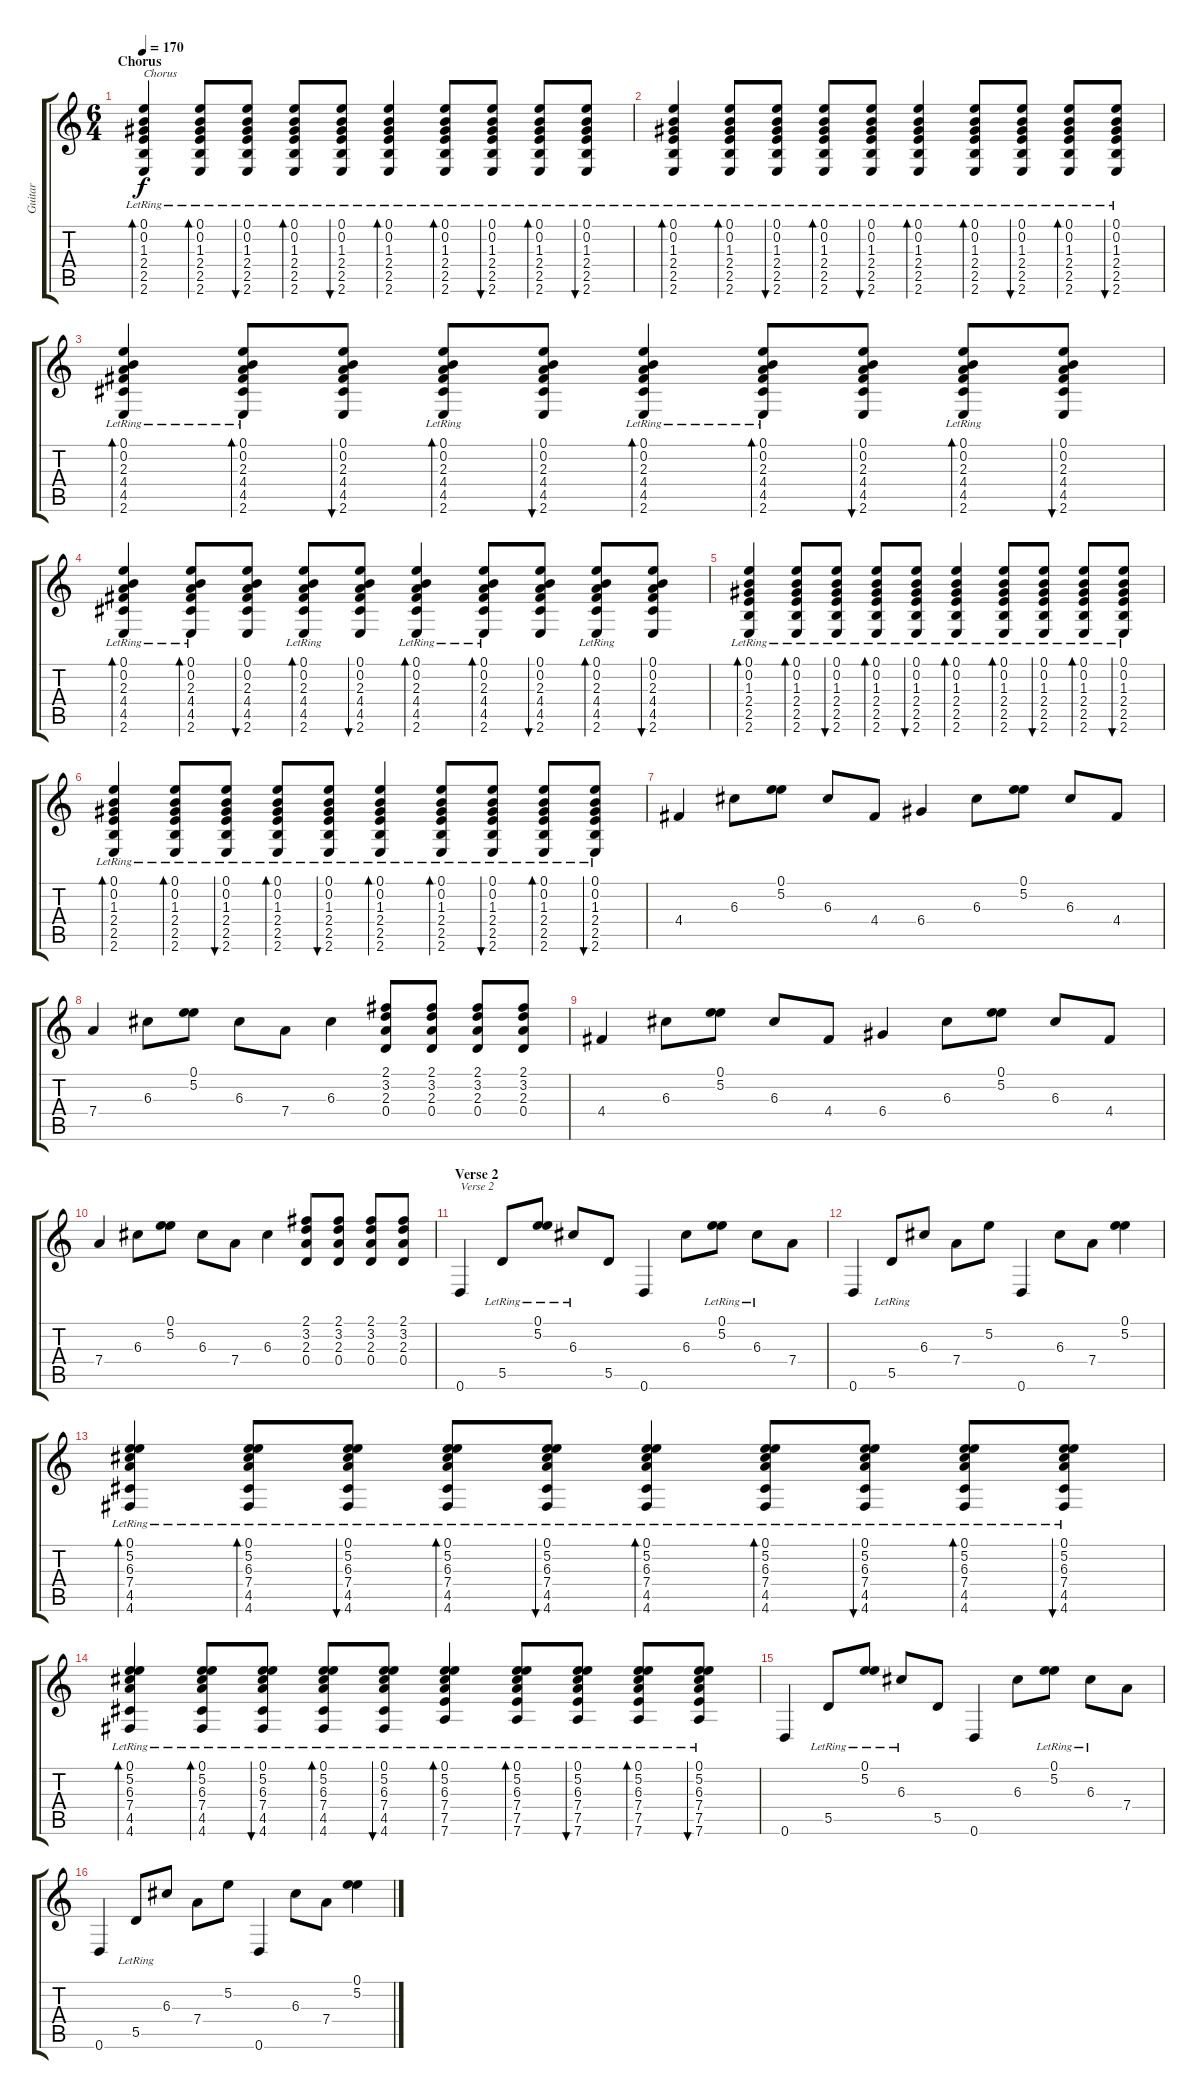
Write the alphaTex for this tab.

\track ("Guitar" "Guitar") {instrument acousticguitarsteel}
\staff {score tabs}
\tuning (E4 B3 G3 D3 A2 D2) {hide}
\ts (6 4)
\section ("" "Chorus")
\tempo 170
\clef g2
\ks c
(0.1 0.2 1.3{lr} 2.4{lr} 2.5 2.6).4{bd 60 txt "Chorus" dy f} (0.1 0.2 1.3{lr} 2.4{lr} 2.5 2.6).8{bd 30} (0.1 0.2 1.3{lr} 2.4 2.5 2.6).8{bu 30} (0.1 0.2 1.3{lr} 2.4{lr} 2.5 2.6).8{bd 30} (0.1 0.2 1.3{lr} 2.4 2.5 2.6).8{bu 30} (0.1 0.2 1.3{lr} 2.4 2.5 2.6).4{bd 60} (0.1 0.2 1.3{lr} 2.4{lr} 2.5 2.6).8{bd 30} (0.1 0.2 1.3{lr} 2.4 2.5 2.6).8{bu 30} (0.1 0.2 1.3{lr} 2.4{lr} 2.5 2.6).8{bd 30} (0.1 0.2 1.3{lr} 2.4 2.5 2.6).8{bu 30} |
(0.1 0.2 1.3{lr} 2.4{lr} 2.5 2.6).4{bd 60} (0.1 0.2 1.3{lr} 2.4{lr} 2.5 2.6).8{bd 30} (0.1 0.2 1.3{lr} 2.4 2.5 2.6).8{bu 30} (0.1 0.2 1.3{lr} 2.4{lr} 2.5 2.6).8{bd 30} (0.1 0.2 1.3{lr} 2.4 2.5 2.6).8{bu 30} (0.1 0.2 1.3{lr} 2.4 2.5 2.6).4{bd 60} (0.1 0.2 1.3{lr} 2.4{lr} 2.5 2.6).8{bd 30} (0.1 0.2 1.3{lr} 2.4 2.5 2.6).8{bu 30} (0.1 0.2 1.3{lr} 2.4{lr} 2.5 2.6).8{bd 30} (0.1 0.2 1.3{lr} 2.4 2.5 2.6).8{bu 30} |
(0.1 0.2 2.3 4.4 4.5{lr} 2.6{lr}).4{bd 60} (0.1 0.2 2.3 4.4 4.5{lr} 2.6{lr}).8{bd 30} (0.1 0.2 2.3 4.4 4.5 2.6).8{bu 30} (0.1 0.2 2.3 4.4{lr} 4.5 2.6).8{bd 30} (0.1 0.2 2.3 4.4 4.5 2.6).8{bu 30} (0.1 0.2 2.3 4.4 4.5 2.6{lr}).4{bd 60} (0.1 0.2 2.3 4.4 4.5{lr} 2.6{lr}).8{bd 30} (0.1 0.2 2.3 4.4 4.5 2.6).8{bu 30} (0.1 0.2 2.3 4.4{lr} 4.5 2.6).8{bd 30} (0.1 0.2 2.3 4.4 4.5 2.6).8{bu 30} |
(0.1 0.2 2.3 4.4 4.5{lr} 2.6{lr}).4{bd 60} (0.1 0.2 2.3 4.4 4.5{lr} 2.6{lr}).8{bd 30} (0.1 0.2 2.3 4.4 4.5 2.6).8{bu 30} (0.1 0.2 2.3 4.4{lr} 4.5 2.6).8{bd 30} (0.1 0.2 2.3 4.4 4.5 2.6).8{bu 30} (0.1 0.2 2.3 4.4 4.5 2.6{lr}).4{bd 60} (0.1 0.2 2.3 4.4 4.5{lr} 2.6{lr}).8{bd 30} (0.1 0.2 2.3 4.4 4.5 2.6).8{bu 30} (0.1 0.2 2.3 4.4{lr} 4.5 2.6).8{bd 30} (0.1 0.2 2.3 4.4 4.5 2.6).8{bu 30} |
(0.1 0.2 1.3{lr} 2.4{lr} 2.5 2.6).4{bd 60} (0.1 0.2 1.3{lr} 2.4{lr} 2.5 2.6).8{bd 30} (0.1 0.2 1.3{lr} 2.4 2.5 2.6).8{bu 30} (0.1 0.2 1.3{lr} 2.4{lr} 2.5 2.6).8{bd 30} (0.1 0.2 1.3{lr} 2.4 2.5 2.6).8{bu 30} (0.1 0.2 1.3{lr} 2.4 2.5 2.6).4{bd 60} (0.1 0.2 1.3{lr} 2.4{lr} 2.5 2.6).8{bd 30} (0.1 0.2 1.3{lr} 2.4 2.5 2.6).8{bu 30} (0.1 0.2 1.3{lr} 2.4{lr} 2.5 2.6).8{bd 30} (0.1 0.2 1.3{lr} 2.4 2.5 2.6).8{bu 30} |
(0.1 0.2 1.3{lr} 2.4{lr} 2.5 2.6).4{bd 60} (0.1 0.2 1.3{lr} 2.4{lr} 2.5 2.6).8{bd 30} (0.1 0.2 1.3{lr} 2.4 2.5 2.6).8{bu 30} (0.1 0.2 1.3{lr} 2.4{lr} 2.5 2.6).8{bd 30} (0.1 0.2 1.3{lr} 2.4 2.5 2.6).8{bu 30} (0.1 0.2 1.3{lr} 2.4 2.5 2.6).4{bd 60} (0.1 0.2 1.3{lr} 2.4{lr} 2.5 2.6).8{bd 30} (0.1 0.2 1.3{lr} 2.4 2.5 2.6).8{bu 30} (0.1 0.2 1.3{lr} 2.4{lr} 2.5 2.6).8{bd 30} (0.1 0.2 1.3{lr} 2.4 2.5 2.6).8{bu 30} |
4.4.4 6.3.8 (0.1 5.2).8 6.3.8 4.4.8 6.4.4 6.3.8 (0.1 5.2).8 6.3.8 4.4.8 |
7.4.4 6.3.8 (0.1 5.2).8 6.3.8 7.4.8 6.3.4 (2.1 3.2 2.3 0.4).8 (2.1 3.2 2.3 0.4).8 (2.1 3.2 2.3 0.4).8 (2.1 3.2 2.3 0.4).8 |
4.4.4 6.3.8 (0.1 5.2).8 6.3.8 4.4.8 6.4.4 6.3.8 (0.1 5.2).8 6.3.8 4.4.8 |
7.4.4 6.3.8 (0.1 5.2).8 6.3.8 7.4.8 6.3.4 (2.1 3.2 2.3 0.4).8 (2.1 3.2 2.3 0.4).8 (2.1 3.2 2.3 0.4).8 (2.1 3.2 2.3 0.4).8 |
\section ("" "Verse 2")
0.6.4{txt "Verse 2"} 5.5{lr}.8 (0.1 5.2{lr}).8 6.3{lr}.8 5.5.8 0.6.4 6.3.8 (0.1 5.2{lr}).8 6.3{lr}.8 7.4.8 |
0.6.4 5.5{lr}.8 6.3.8 7.4.8 5.2.8 0.6.4 6.3.8 7.4.8 (0.1 5.2).4 |
(0.1 5.2 6.3{lr} 7.4{lr} 4.5 4.6).4{bd 60} (0.1 5.2 6.3{lr} 7.4{lr} 4.5 4.6).8{bd 30} (0.1 5.2 6.3{lr} 7.4 4.5 4.6).8{bu 30} (0.1 5.2 6.3{lr} 7.4{lr} 4.5 4.6).8{bd 30} (0.1 5.2 6.3{lr} 7.4 4.5 4.6).8{bu 30} (0.1 5.2 6.3{lr} 7.4 4.5 4.6).4{bd 60} (0.1 5.2 6.3{lr} 7.4{lr} 4.5 4.6).8{bd 30} (0.1 5.2 6.3{lr} 7.4 4.5 4.6).8{bu 30} (0.1 5.2 6.3{lr} 7.4{lr} 4.5 4.6).8{bd 30} (0.1 5.2 6.3{lr} 7.4 4.5 4.6).8{bu 30} |
(0.1 5.2 6.3{lr} 7.4{lr} 4.5 4.6).4{bd 60} (0.1 5.2 6.3{lr} 7.4{lr} 4.5 4.6).8{bd 30} (0.1 5.2 6.3{lr} 7.4 4.5 4.6).8{bu 30} (0.1 5.2 6.3{lr} 7.4{lr} 4.5 4.6).8{bd 30} (0.1 5.2 6.3{lr} 7.4 4.5 4.6).8{bu 30} (0.1 5.2 6.3{lr} 7.4 7.5 7.6).4{bd 60} (0.1 5.2 6.3{lr} 7.4{lr} 7.5 7.6).8{bd 30} (0.1 5.2 6.3{lr} 7.4 7.5 7.6).8{bu 30} (0.1 5.2 6.3{lr} 7.4{lr} 7.5 7.6).8{bd 30} (0.1 5.2 6.3{lr} 7.4 7.5 7.6).8{bu 30} |
0.6.4 5.5{lr}.8 (0.1 5.2{lr}).8 6.3{lr}.8 5.5.8 0.6.4 6.3.8 (0.1 5.2{lr}).8 6.3{lr}.8 7.4.8 |
0.6.4 5.5{lr}.8 6.3.8 7.4.8 5.2.8 0.6.4 6.3.8 7.4.8 (0.1 5.2).4
